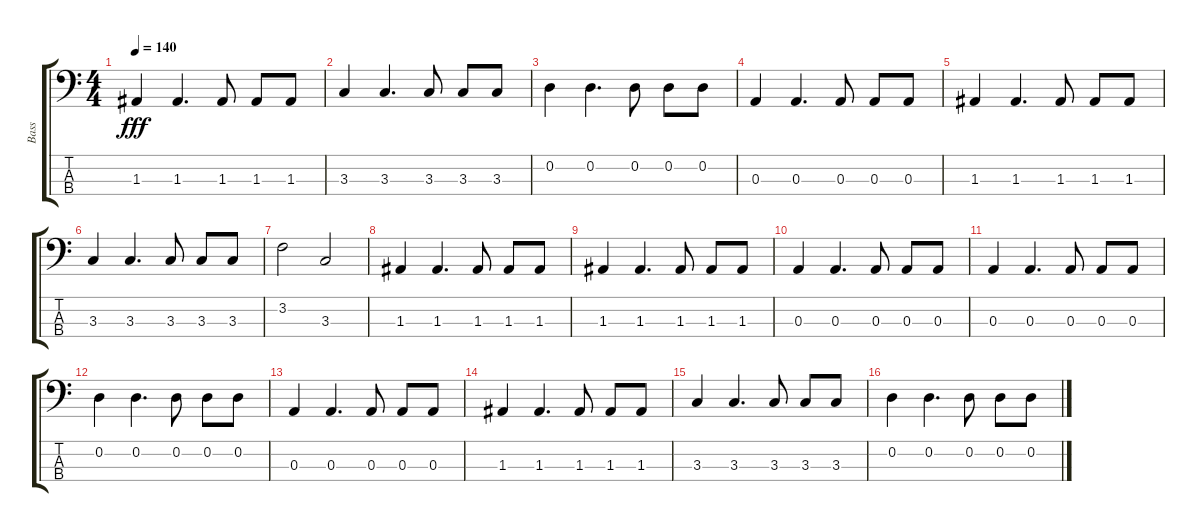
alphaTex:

\track ("Bass" "Bass") {instrument electricbassfinger}
\staff {score tabs}
\tuning (G2 D2 A1 D1) {hide}
\ts (4 4)
\tempo 140
\clef f4
\ks c
1.3.4{dy fff} 1.3.4{d} 1.3.8 1.3.8 1.3.8 |
3.3.4 3.3.4{d} 3.3.8 3.3.8 3.3.8 |
0.2.4 0.2.4{d} 0.2.8 0.2.8 0.2.8 |
0.3.4 0.3.4{d} 0.3.8 0.3.8 0.3.8 |
1.3.4 1.3.4{d} 1.3.8 1.3.8 1.3.8 |
3.3.4 3.3.4{d} 3.3.8 3.3.8 3.3.8 |
3.2.2 3.3.2 |
1.3.4 1.3.4{d} 1.3.8 1.3.8 1.3.8 |
1.3.4 1.3.4{d} 1.3.8 1.3.8 1.3.8 |
0.3.4 0.3.4{d} 0.3.8 0.3.8 0.3.8 |
0.3.4 0.3.4{d} 0.3.8 0.3.8 0.3.8 |
0.2.4 0.2.4{d} 0.2.8 0.2.8 0.2.8 |
0.3.4 0.3.4{d} 0.3.8 0.3.8 0.3.8 |
1.3.4 1.3.4{d} 1.3.8 1.3.8 1.3.8 |
3.3.4 3.3.4{d} 3.3.8 3.3.8 3.3.8 |
0.2.4 0.2.4{d} 0.2.8 0.2.8 0.2.8
